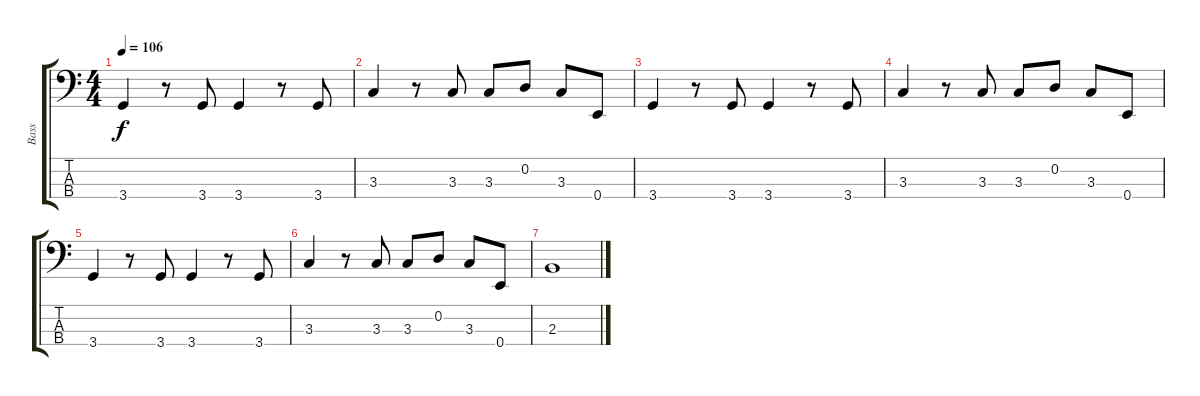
\track ("Bass" "Bass") {instrument electricbassfinger}
\staff {score tabs}
\tuning (G2 D2 A1 E1) {hide}
\ts (4 4)
\tempo 106
\clef f4
\ks c
3.4.4{dy f} r.8 3.4.8 3.4.4 r.8 3.4.8 |
3.3.4 r.8 3.3.8 3.3.8 0.2.8 3.3.8 0.4.8 |
3.4.4 r.8 3.4.8 3.4.4 r.8 3.4.8 |
3.3.4 r.8 3.3.8 3.3.8 0.2.8 3.3.8 0.4.8 |
3.4.4 r.8 3.4.8 3.4.4 r.8 3.4.8 |
3.3.4 r.8 3.3.8 3.3.8 0.2.8 3.3.8 0.4.8 |
2.3.1
